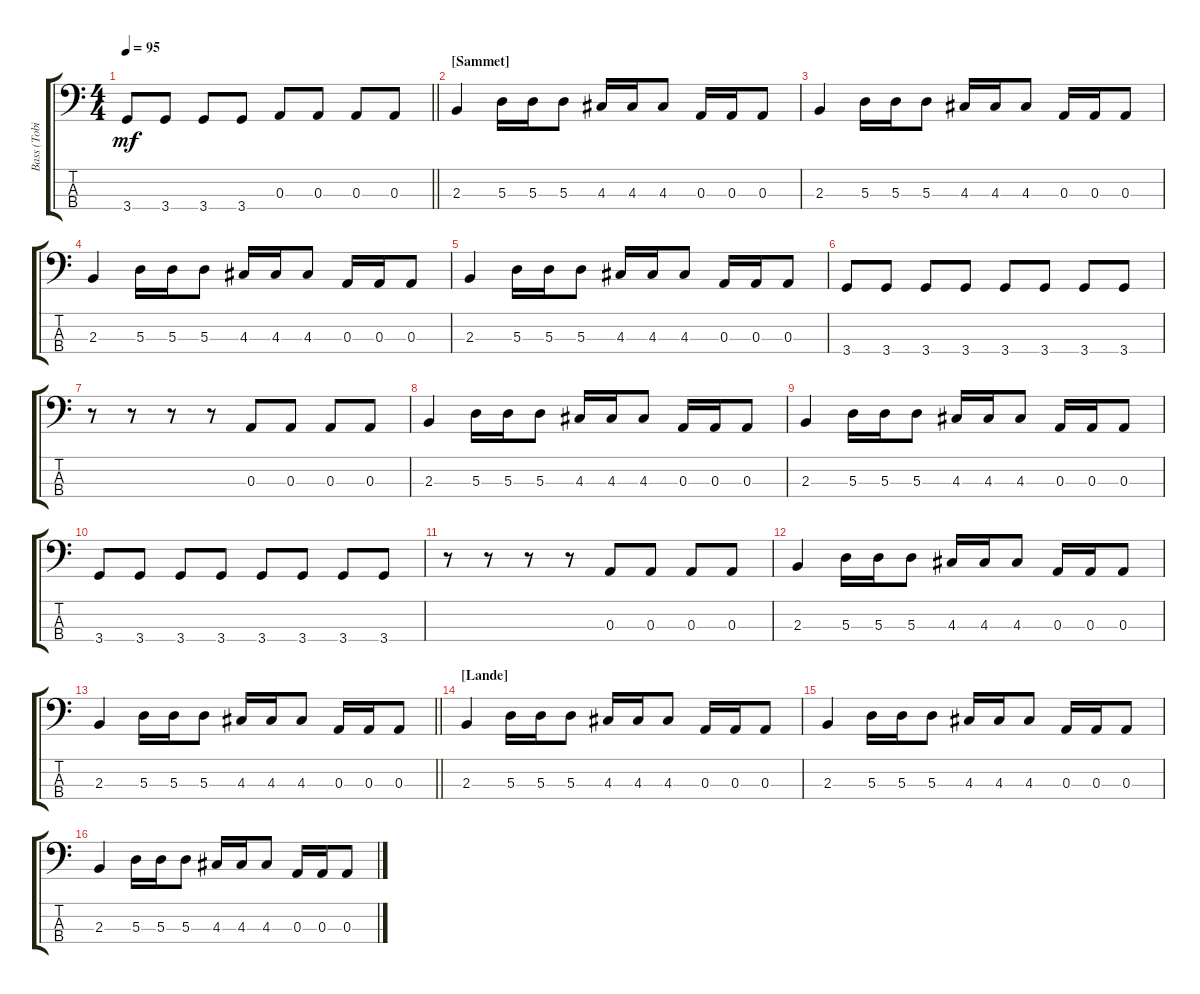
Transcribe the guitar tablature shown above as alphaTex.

\track ("Bass (Tobias Sammet)" "Bass (Tobi") {instrument electricbassfinger}
\staff {score tabs}
\tuning (G2 D2 A1 E1) {hide}
\ts (4 4)
\tempo 95
\clef f4
\barLineRight lightlight
\ks c
3.4.8{dy mf} 3.4.8 3.4.8 3.4.8 0.3.8 0.3.8 0.3.8 0.3.8 |
\section ("" "[Sammet]")
2.3.4 5.3.16 5.3.16 5.3.8 4.3.16 4.3.16 4.3.8 0.3.16 0.3.16 0.3.8 |
2.3.4 5.3.16 5.3.16 5.3.8 4.3.16 4.3.16 4.3.8 0.3.16 0.3.16 0.3.8 |
2.3.4 5.3.16 5.3.16 5.3.8 4.3.16 4.3.16 4.3.8 0.3.16 0.3.16 0.3.8 |
2.3.4 5.3.16 5.3.16 5.3.8 4.3.16 4.3.16 4.3.8 0.3.16 0.3.16 0.3.8 |
3.4.8 3.4.8 3.4.8 3.4.8 3.4.8 3.4.8 3.4.8 3.4.8 |
r.8 r.8 r.8 r.8 0.3.8 0.3.8 0.3.8 0.3.8 |
2.3.4 5.3.16 5.3.16 5.3.8 4.3.16 4.3.16 4.3.8 0.3.16 0.3.16 0.3.8 |
2.3.4 5.3.16 5.3.16 5.3.8 4.3.16 4.3.16 4.3.8 0.3.16 0.3.16 0.3.8 |
3.4.8 3.4.8 3.4.8 3.4.8 3.4.8 3.4.8 3.4.8 3.4.8 |
r.8 r.8 r.8 r.8 0.3.8 0.3.8 0.3.8 0.3.8 |
2.3.4 5.3.16 5.3.16 5.3.8 4.3.16 4.3.16 4.3.8 0.3.16 0.3.16 0.3.8 |
\barLineRight lightlight
2.3.4 5.3.16 5.3.16 5.3.8 4.3.16 4.3.16 4.3.8 0.3.16 0.3.16 0.3.8 |
\section ("" "[Lande]")
2.3.4 5.3.16 5.3.16 5.3.8 4.3.16 4.3.16 4.3.8 0.3.16 0.3.16 0.3.8 |
2.3.4 5.3.16 5.3.16 5.3.8 4.3.16 4.3.16 4.3.8 0.3.16 0.3.16 0.3.8 |
2.3.4 5.3.16 5.3.16 5.3.8 4.3.16 4.3.16 4.3.8 0.3.16 0.3.16 0.3.8
